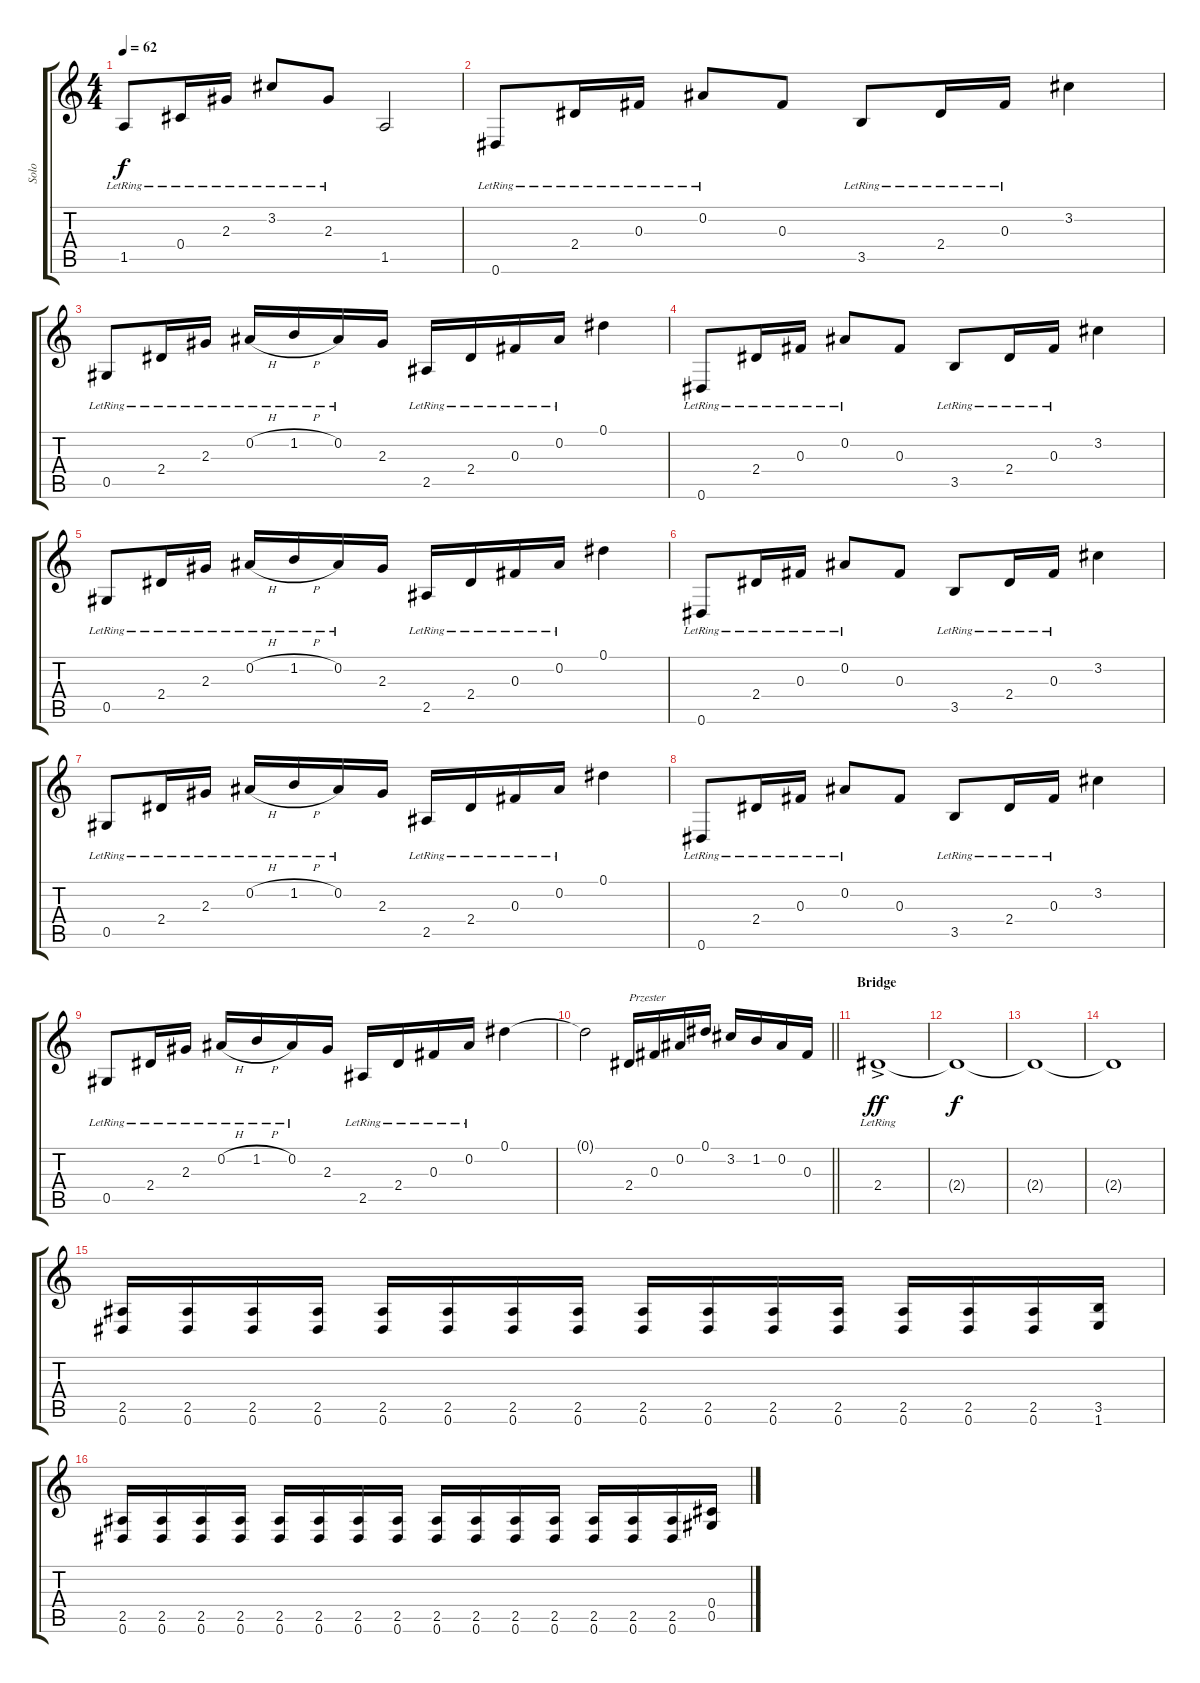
\track ("Solo" "Solo") {instrument acousticguitarsteel}
\staff {score tabs}
\tuning (Eb4 Bb3 Gb3 Db3 Ab2 Eb2) {hide}
\ts (4 4)
\tempo 62
\clef g2
\ks c
1.5{lr}.8{dy f} 0.4{lr}.16 2.3{lr}.16 3.2{lr}.8 2.3{lr}.8 1.5.2 |
0.6{lr}.8 2.4{lr}.16 0.3{lr}.16 0.2{lr}.8 0.3.8 3.5{lr}.8 2.4{lr}.16 0.3{lr}.16 3.2.4 |
0.5{lr}.8 2.4{lr}.16 2.3{lr}.16 0.2{h lr}.16 1.2{h lr}.16 0.2{lr}.16 2.3.16 2.5{lr}.16 2.4{lr}.16 0.3{lr}.16 0.2{lr}.16 0.1.4 |
0.6{lr}.8 2.4{lr}.16 0.3{lr}.16 0.2{lr}.8 0.3.8 3.5{lr}.8 2.4{lr}.16 0.3{lr}.16 3.2.4 |
0.5{lr}.8 2.4{lr}.16 2.3{lr}.16 0.2{h lr}.16 1.2{h lr}.16 0.2{lr}.16 2.3.16 2.5{lr}.16 2.4{lr}.16 0.3{lr}.16 0.2{lr}.16 0.1.4 |
0.6{lr}.8 2.4{lr}.16 0.3{lr}.16 0.2{lr}.8 0.3.8 3.5{lr}.8 2.4{lr}.16 0.3{lr}.16 3.2.4 |
0.5{lr}.8 2.4{lr}.16 2.3{lr}.16 0.2{h lr}.16 1.2{h lr}.16 0.2{lr}.16 2.3.16 2.5{lr}.16 2.4{lr}.16 0.3{lr}.16 0.2{lr}.16 0.1.4 |
0.6{lr}.8 2.4{lr}.16 0.3{lr}.16 0.2{lr}.8 0.3.8 3.5{lr}.8 2.4{lr}.16 0.3{lr}.16 3.2.4 |
0.5{lr}.8 2.4{lr}.16 2.3{lr}.16 0.2{h lr}.16 1.2{h lr}.16 0.2{lr}.16 2.3.16 2.5{lr}.16 2.4{lr}.16 0.3{lr}.16 0.2{lr}.16 0.1.4 |
\barLineRight lightlight
0.1{t}.2 2.4.16{txt "Przester" instrument distortionguitar} 0.3.16 0.2.16 0.1.16 3.2.16 1.2.16 0.2.16 0.3.16 |
\section ("" "Bridge")
2.4{ac lr}.1{dy ff} |
2.4{t}.1{dy f} |
2.4{t}.1{volume 8} |
2.4{t}.1 |
(2.5 0.6).16{volume 16} (2.5 0.6).16 (2.5 0.6).16 (2.5 0.6).16 (2.5 0.6).16 (2.5 0.6).16 (2.5 0.6).16 (2.5 0.6).16 (2.5 0.6).16 (2.5 0.6).16 (2.5 0.6).16 (2.5 0.6).16 (2.5 0.6).16 (2.5 0.6).16 (2.5 0.6).16 (3.5 1.6).16 |
(2.5 0.6).16 (2.5 0.6).16 (2.5 0.6).16 (2.5 0.6).16 (2.5 0.6).16 (2.5 0.6).16 (2.5 0.6).16 (2.5 0.6).16 (2.5 0.6).16 (2.5 0.6).16 (2.5 0.6).16 (2.5 0.6).16 (2.5 0.6).16 (2.5 0.6).16 (2.5 0.6).16 (0.4 0.5).16
